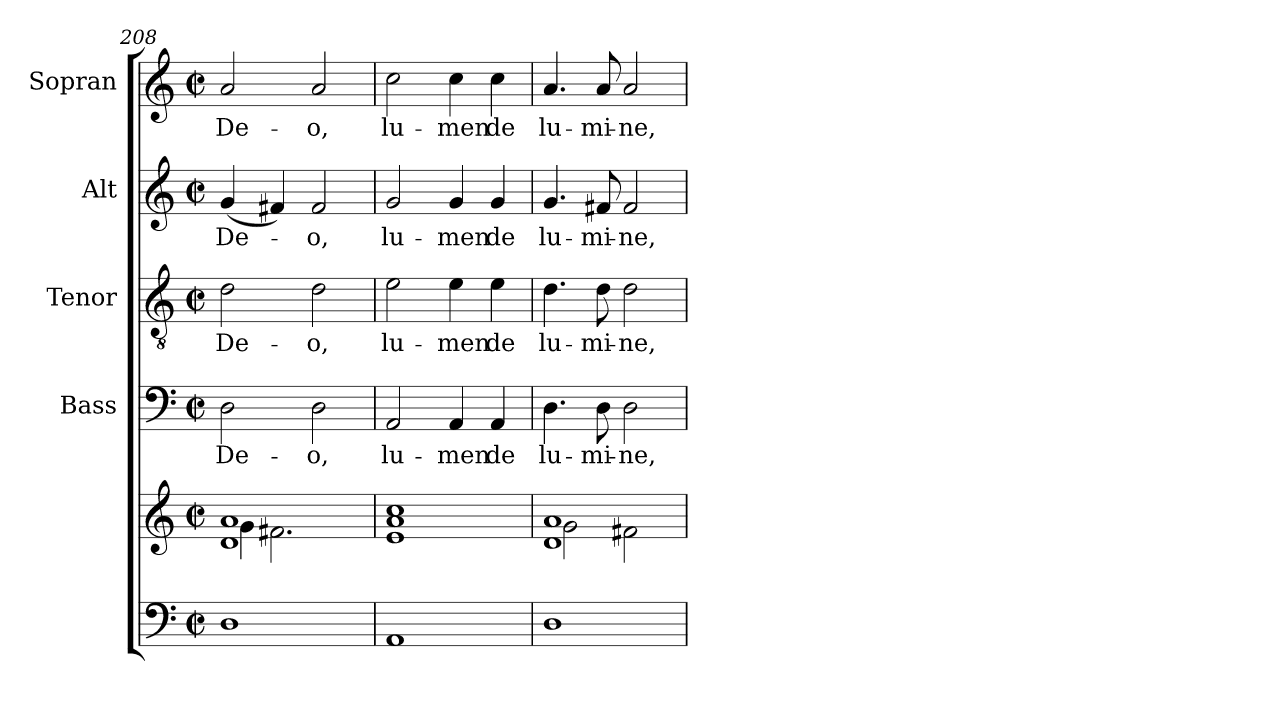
**kern	**kern	**kern	**text	**kern	**text	**kern	**text	**kern	**text
*part5	*part5	*part4	*part4	*part3	*part3	*part2	*part2	*part1	*part1
*staff6	*staff5	*staff4	*staff4	*staff3	*staff3	*staff2	*staff2	*staff1	*staff1
*	*	*I"Bass	*	*I"Tenor	*	*I"Alt	*	*I"Sopran	*
*	*	*I'B.	*	*I'T.	*	*I'A.	*	*I'S.	*
*clefF4	*clefG2	*clefF4	*	*clefGv2	*	*clefG2	*	*clefG2	*
*k[]	*k[]	*k[]	*	*k[]	*	*k[]	*	*k[]	*
*C:	*C:	*C:	*	*C:	*	*C:	*	*C:	*
*M2/2	*M2/2	*M2/2	*	*M2/2	*	*M2/2	*	*M2/2	*
*met(c|)	*met(c|)	*met(c|)	*	*met(c|)	*	*met(c|)	*	*met(c|)	*
=208	=208	=208	=208	=208	=208	=208	=208	=208	=208
*	*^	*	*	*	*	*	*	*	*
!	!	!	!	!LO:LY:b	!	!LO:LY:b	!	!LO:LY:b	!	!LO:LY:b
1D	1d 1a	4g\	2D\	De-	2d\	De-	(<4g/	De-	2a/	De-
.	.	2.f#X\	.	.	.	.	4f#X/)	.	.	.
!	!	!	!	!LO:LY:b	!	!LO:LY:b	!	!LO:LY:b	!	!LO:LY:b
.	.	.	2D\	-o,	2d\	-o,	2f#/	-o,	2a/	-o,
*	*v	*v	*	*	*	*	*	*	*	*
=209	=209	=209	=209	=209	=209	=209	=209	=209	=209
!	!	!	!LO:LY:b	!	!LO:LY:b	!	!LO:LY:b	!	!LO:LY:b
1AA	1e 1a 1cc	2AA/	lu-	2e\	lu-	2g/	lu-	2cc\	lu-
!	!	!	!LO:LY:b	!	!LO:LY:b	!	!LO:LY:b	!	!LO:LY:b
.	.	4AA/	-men	4e\	-men	4g/	-men	4cc\	-men
!	!	!	!LO:LY:b	!	!LO:LY:b	!	!LO:LY:b	!	!LO:LY:b
.	.	4AA/	de	4e\	de	4g/	de	4cc\	de
=210	=210	=210	=210	=210	=210	=210	=210	=210	=210
*	*^	*	*	*	*	*	*	*	*
!	!	!	!	!LO:LY:b	!	!LO:LY:b	!	!LO:LY:b	!	!LO:LY:b
1D	1d 1a	2g\	4.D\	lu-	4.d\	lu-	4.g/	lu-	4.a/	lu-
!	!	!	!	!LO:LY:b	!	!LO:LY:b	!	!LO:LY:b	!	!LO:LY:b
.	.	.	8D\	-mi-	8d\	-mi-	8f#X/	-mi-	8a/	-mi-
!	!	!	!	!LO:LY:b	!	!LO:LY:b	!	!LO:LY:b	!	!LO:LY:b
.	.	2f#X\	2D\	-ne,	2d\	-ne,	2f#/	-ne,	2a/	-ne,
*	*v	*v	*	*	*	*	*	*	*	*
=	=	=	=	=	=	=	=	=	=
*-	*-	*-	*-	*-	*-	*-	*-	*-	*-
